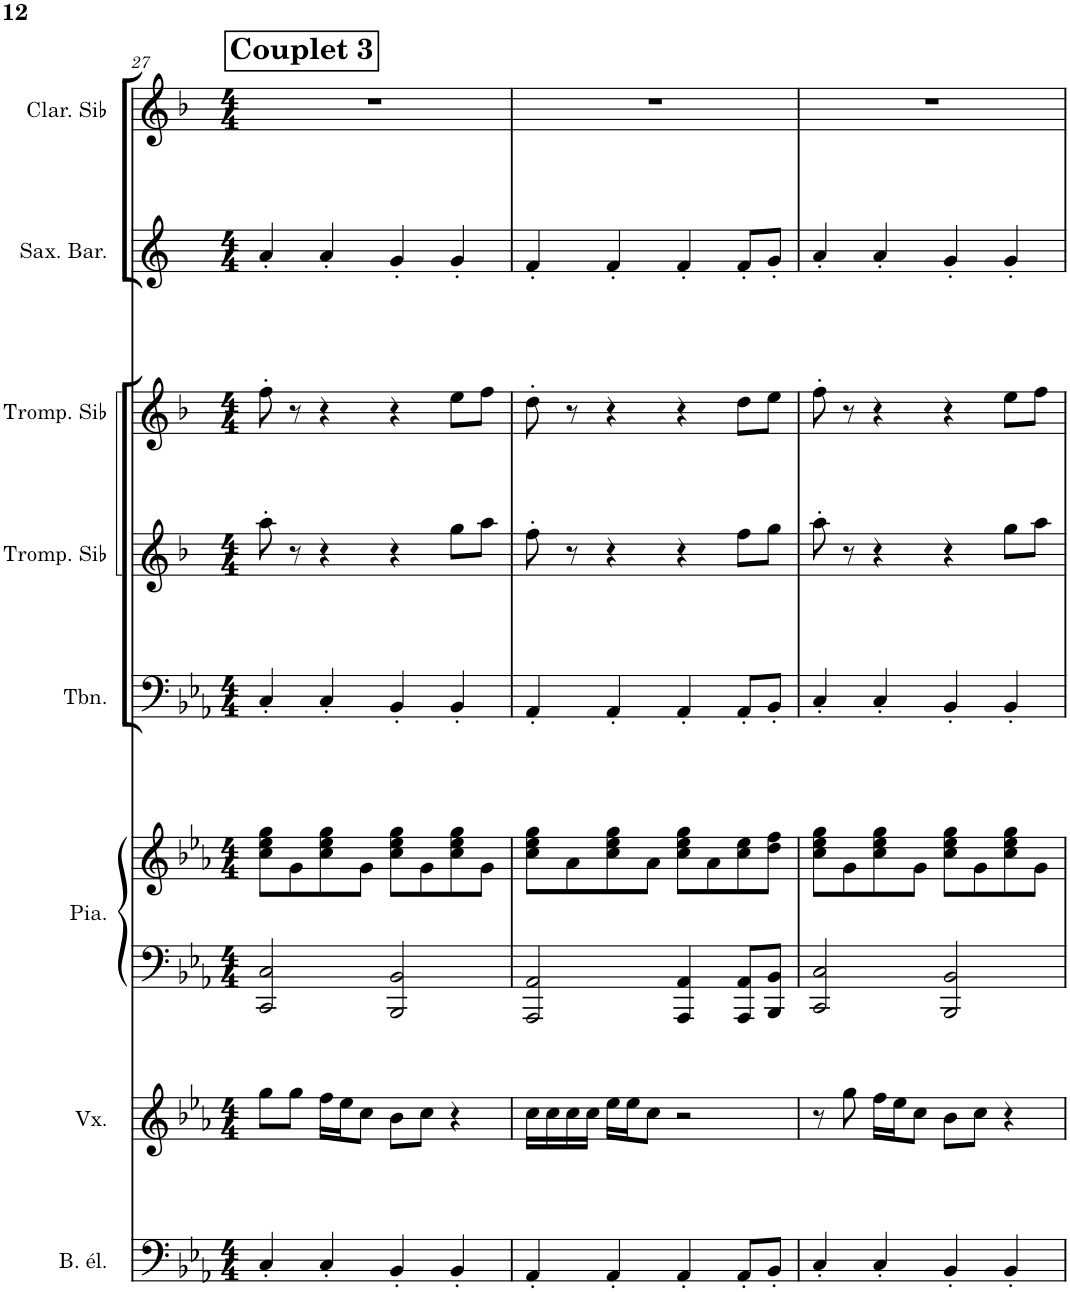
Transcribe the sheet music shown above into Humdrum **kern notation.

**kern	**kern	**kern	**kern	**kern	**kern	**kern	**kern	**kern
*part8	*part7	*part6	*part6	*part5	*part4	*part3	*part2	*part1
*staff9	*staff8	*staff7	*staff6	*staff5	*staff4	*staff3	*staff2	*staff1
*I"Basse électrique	*I"Voix	*I"Piano	*	*I"Trombone	*I"Trompette en Sib	*I"Trompette en Sib	*I"Saxophone Baryton	*I"Clarinette en Sib
*I'B. él.	*I'Vx.	*I'Pia.	*	*I'Tbn.	*I'Tromp. Sib	*I'Tromp. Sib	*I'Sax. Bar.	*I'Clar. Sib
!!LO:PB:g=z
*clefF4	*clefG2	*clefF4	*clefG2	*clefF4	*clefG2	*clefG2	*clefG2	*clefG2
*Trd7c12	*	*	*	*	*Trd1c2	*Trd1c2	*Trd12c21	*Trd1c2
*k[b-e-a-]	*k[b-e-a-]	*k[b-e-a-]	*k[b-e-a-]	*k[b-e-a-]	*k[b-]	*k[b-]	*k[]	*k[b-]
*M4/4	*M4/4	*M4/4	*M4/4	*M4/4	*M4/4	*M4/4	*M4/4	*M4/4
!!LO:REH:place=s1:a:B:cj:fs=14:t=Couplet 3
=27	=27	=27	=27	=27	=27	=27	=27	=27
4C'/	8gg\L	2CC/ 2C/	8cc\ 8ee-\ 8gg\L	4C'/	8aa'\	8ff'\	4a'/	1r
.	8gg\J	.	8g\	.	8r	8r	.	.
4C'/	16ff\LL	.	8cc\ 8ee-\ 8gg\	4C'/	4r	4r	4a'/	.
.	16ee-\J	.	.	.	.	.	.	.
.	8cc\J	.	8g\J	.	.	.	.	.
4BB-'/	8b-\L	2BBB-/ 2BB-/	8cc\ 8ee-\ 8gg\L	4BB-'/	4r	4r	4g'/	.
.	8cc\J	.	8g\	.	.	.	.	.
4BB-'/	4r	.	8cc\ 8ee-\ 8gg\	4BB-'/	8gg\L	8ee\L	4g'/	.
.	.	.	8g\J	.	8aa\J	8ff\J	.	.
=28	=28	=28	=28	=28	=28	=28	=28	=28
4AA-'/	16cc\LL	2AAA-/ 2AA-/	8cc\ 8ee-\ 8gg\L	4AA-'/	8ff'\	8dd'\	4f'/	1r
.	16cc\	.	.	.	.	.	.	.
.	16cc\	.	8a-\	.	8r	8r	.	.
.	16cc\JJ	.	.	.	.	.	.	.
4AA-'/	16ee-\LL	.	8cc\ 8ee-\ 8gg\	4AA-'/	4r	4r	4f'/	.
.	16ee-\J	.	.	.	.	.	.	.
.	8cc\J	.	8a-\J	.	.	.	.	.
4AA-'/	2r	4AAA-/ 4AA-/	8cc\ 8ee-\ 8gg\L	4AA-'/	4r	4r	4f'/	.
.	.	.	8a-\	.	.	.	.	.
8AA-'/L	.	8AAA-/ 8AA-/L	8cc\ 8ee-\	8AA-'/L	8ff\L	8dd\L	8f'/L	.
8BB-'/J	.	8BBB-/ 8BB-/J	8dd\ 8ff\J	8BB-'/J	8gg\J	8ee\J	8g'/J	.
=29	=29	=29	=29	=29	=29	=29	=29	=29
4C'/	8r	2CC/ 2C/	8cc\ 8ee-\ 8gg\L	4C'/	8aa'\	8ff'\	4a'/	1r
.	8gg\	.	8g\	.	8r	8r	.	.
4C'/	16ff\LL	.	8cc\ 8ee-\ 8gg\	4C'/	4r	4r	4a'/	.
.	16ee-\J	.	.	.	.	.	.	.
.	8cc\J	.	8g\J	.	.	.	.	.
4BB-'/	8b-\L	2BBB-/ 2BB-/	8cc\ 8ee-\ 8gg\L	4BB-'/	4r	4r	4g'/	.
.	8cc\J	.	8g\	.	.	.	.	.
4BB-'/	4r	.	8cc\ 8ee-\ 8gg\	4BB-'/	8gg\L	8ee\L	4g'/	.
.	.	.	8g\J	.	8aa\J	8ff\J	.	.
=	=	=	=	=	=	=	=	=
*-	*-	*-	*-	*-	*-	*-	*-	*-
